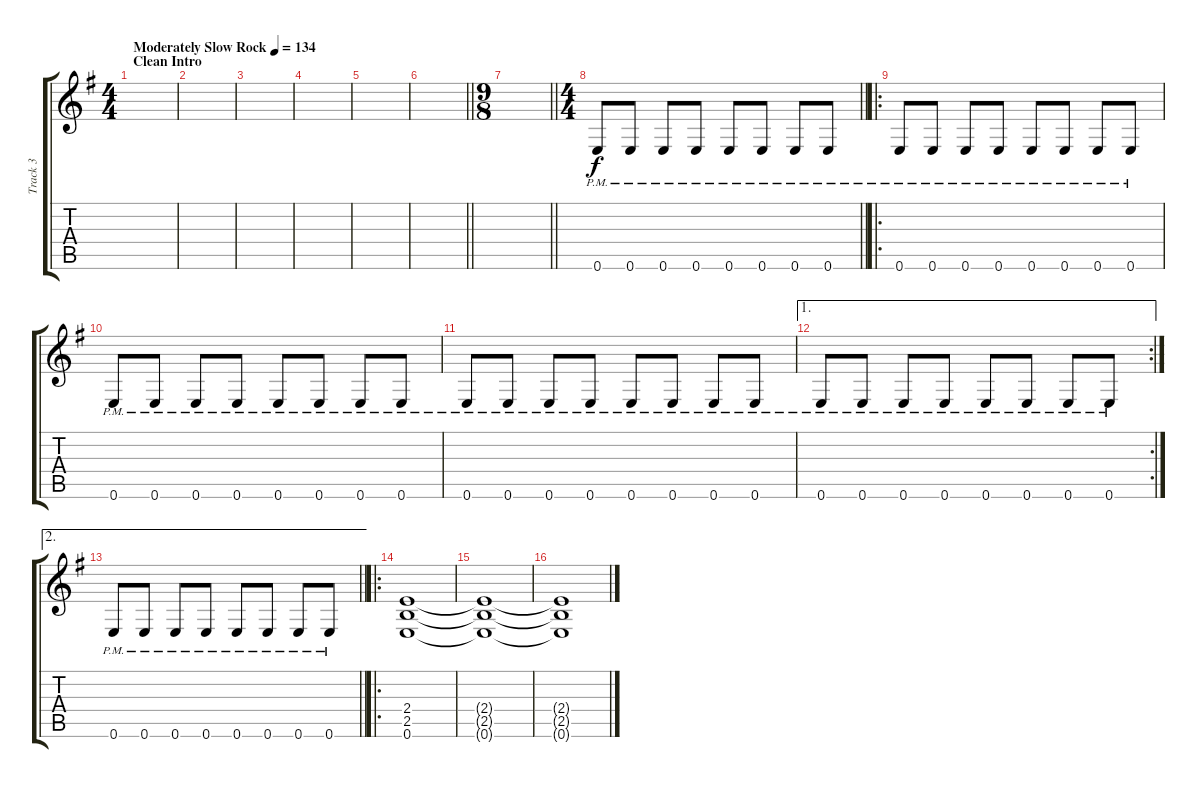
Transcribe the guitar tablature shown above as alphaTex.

\track ("Track 3" "Track 3") {instrument distortionguitar}
\staff {score tabs}
\tuning (E4 B3 G3 D3 A2 E2) {hide}
\ts (4 4)
\section ("" "Clean Intro")
\tempo (134 "Moderately Slow Rock")
\clef g2
\ks g
|
|
|
|
|
\barLineRight lightlight
|
\ts (9 8)
\barLineRight lightlight
|
\ts (4 4)
\barLineRight lightlight
0.6{pm}.8{volume 5} 0.6{pm}.8 0.6{pm}.8 0.6{pm}.8 0.6{pm}.8 0.6{pm}.8 0.6{pm}.8 0.6{pm}.8 |
\ro
0.6{pm}.8 0.6{pm}.8 0.6{pm}.8 0.6{pm}.8 0.6{pm}.8 0.6{pm}.8 0.6{pm}.8 0.6{pm}.8 |
0.6{pm}.8 0.6{pm}.8 0.6{pm}.8 0.6{pm}.8 0.6{pm}.8 0.6{pm}.8 0.6{pm}.8 0.6{pm}.8 |
0.6{pm}.8 0.6{pm}.8 0.6{pm}.8 0.6{pm}.8 0.6{pm}.8 0.6{pm}.8 0.6{pm}.8 0.6{pm}.8 |
\ae 1
\rc 2
0.6{pm}.8 0.6{pm}.8 0.6{pm}.8 0.6{pm}.8 0.6{pm}.8 0.6{pm}.8 0.6{pm}.8 0.6{pm}.8 |
\ae 2
\barLineRight lightlight
0.6{pm}.8 0.6{pm}.8 0.6{pm}.8 0.6{pm}.8 0.6{pm}.8 0.6{pm}.8 0.6{pm}.8 0.6{pm}.8 |
\ro
(2.4 2.5 0.6).1 |
(2.4{t} 2.5{t} 0.6{t}).1 |
(2.4{t} 2.5{t} 0.6{t}).1
